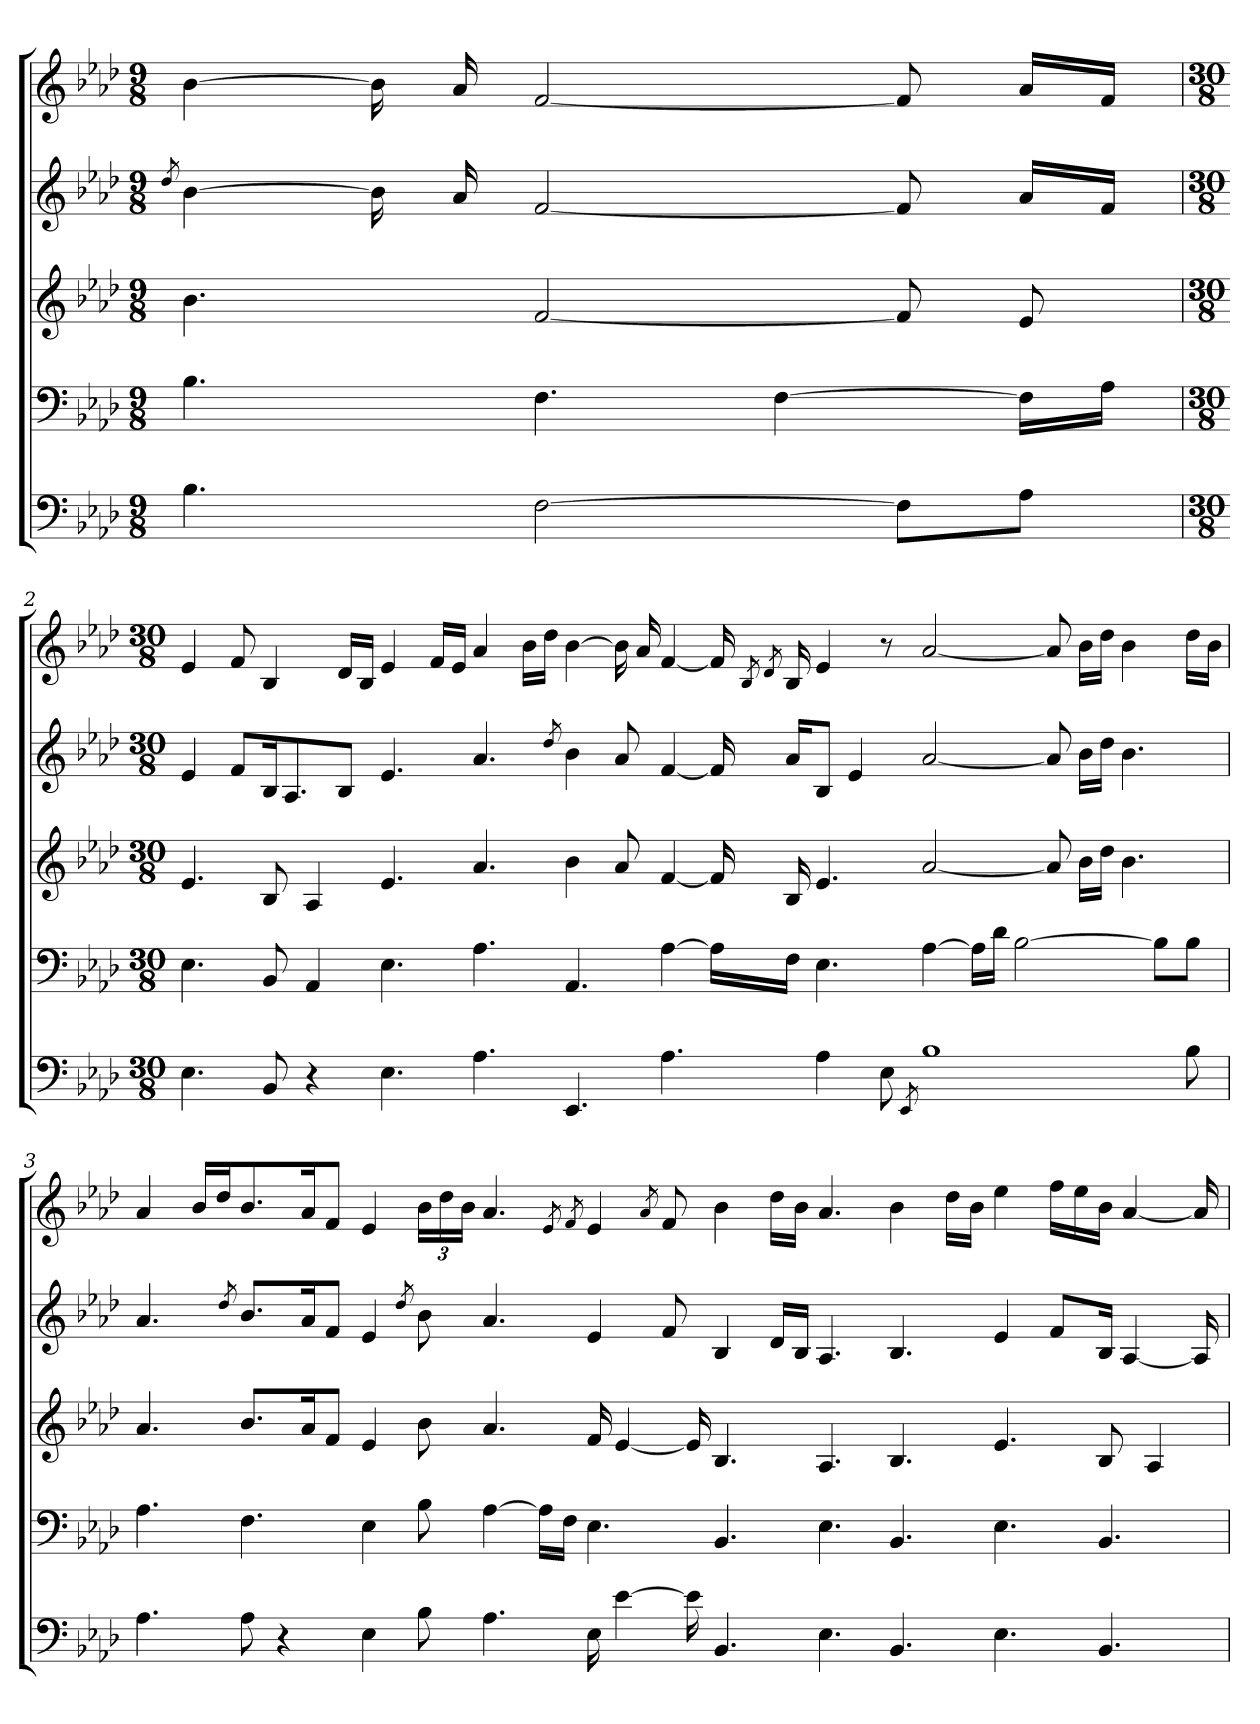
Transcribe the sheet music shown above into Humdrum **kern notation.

**kern	**kern	**kern	**kern	**kern
*part5	*part4	*part3	*part2	*part1
*staff5	*staff4	*staff3	*staff2	*staff1
*clefF4	*clefF4	*clefG2	*clefG2	*clefG2
*k[b-e-a-d-]	*k[b-e-a-d-]	*k[b-e-a-d-]	*k[b-e-a-d-]	*k[b-e-a-d-]
*M9/8	*M9/8	*M9/8	*M9/8	*M9/8
=1	=1	=1	=1	=1
.	.	.	8qdd-	.
4.B-	4.B-	4.b-	[4b-	[4b-
.	.	.	16b-]	16b-]
.	.	.	16a-	16a-
[2F	4.F	[2f	[2f	[2f
.	[4F	.	.	.
8F\L]	.	8f]	8f]	8f]
8A-\J	16F\LL]	8e-	16a-/LL	16a-/LL
.	16A-\JJ	.	16f/JJ	16f/JJ
=2	=2	=2	=2	=2
*M30/8	*M30/8	*M30/8	*M30/8	*M30/8
4.E-	4.E-	4.e-	4e-	4e-
.	.	.	8f/L	8f
8BB-	8BB-	8B-	16B-/K	4B-
.	.	.	8.A-/	.
4r	4AA-	4A-	.	.
.	.	.	8B-/J	16d-/LL
.	.	.	.	16B-/JJ
4.E-	4.E-	4.e-	4.e-	4e-
.	.	.	.	16f/LL
.	.	.	.	16e-/JJ
4.A-	4.A-	4.a-	4.a-	4a-
.	.	.	.	16b-\LL
.	.	.	.	16dd-\JJ
.	.	.	8qdd-	.
4.EE-	4.AA-	4b-	4b-	[4b-
.	.	8a-	8a-	16b-]
.	.	.	.	16a-
4.A-	[4A-	[4f	[4f	[4f
.	16A-\LL]	16f]	16f]	16f]
.	.	.	.	8qB-
.	.	.	.	8qd-
.	16F\JJ	16B-	16a-/KL	16B-
4A-	4.E-	4.e-	8B-/J	4e-
.	.	.	4e-	.
8E-	.	.	.	8r
8qEE-	.	.	.	.
1B-	[4A-	[2a-	[2a-	[2a-
.	16A-\LL]	.	.	.
.	16d-\JJ	.	.	.
.	[2B-	.	.	.
.	.	8a-]	8a-]	8a-]
.	.	16b-\LL	16b-\LL	16b-\LL
.	.	16dd-\JJ	16dd-\JJ	16dd-\JJ
.	.	4.b-	4.b-	4b-
.	8B-\L]	.	.	.
8B-	8B-\J	.	.	16dd-\LL
.	.	.	.	16b-\JJ
=3	=3	=3	=3	=3
4.A-	4.A-	4.a-	4.a-	4a-
.	.	.	.	16b-/LL
.	.	.	.	16dd-/J
.	.	.	8qdd-	.
8A-	4.F	8.b-/L	8.b-/L	8.b-/
4r	.	.	.	.
.	.	16a-/K	16a-/K	16a-/K
.	.	8f/J	8f/J	8f/J
4E-	4E-	4e-	4e-	4e-
.	.	.	8qdd-	.
8B-	8B-	8b-	8b-	24b-\LL
.	.	.	.	24dd-\
.	.	.	.	24b-\JJ
4.A-	[4A-	4.a-	4.a-	4.a-
.	16A-\LL]	.	.	.
.	16F\JJ	.	.	.
.	.	.	.	8qe-
.	.	.	.	8qf
16E-	4.E-	16f	4e-	4e-
[4e-	.	[4e-	.	.
.	.	.	.	8qa-
.	.	.	8f	8f
16e-]	.	16e-]	.	.
4.BB-	4.BB-	4.B-	4B-	4b-
.	.	.	16d-/LL	16dd-\LL
.	.	.	16B-/JJ	16b-\JJ
4.E-	4.E-	4.A-	4.A-	4.a-
4.BB-	4.BB-	4.B-	4.B-	4b-
.	.	.	.	16dd-\LL
.	.	.	.	16b-\JJ
4.E-	4.E-	4.e-	4e-	4ee-
.	.	.	8f/L	16ff\LL
.	.	.	.	16ee-\
4.BB-	4.BB-	8B-	16B-/Jk	16b-\JJ
.	.	.	[4A-	[4a-
.	.	4A-	.	.
.	.	.	16A-]	16a-]
=	=	=	=	=
*-	*-	*-	*-	*-
